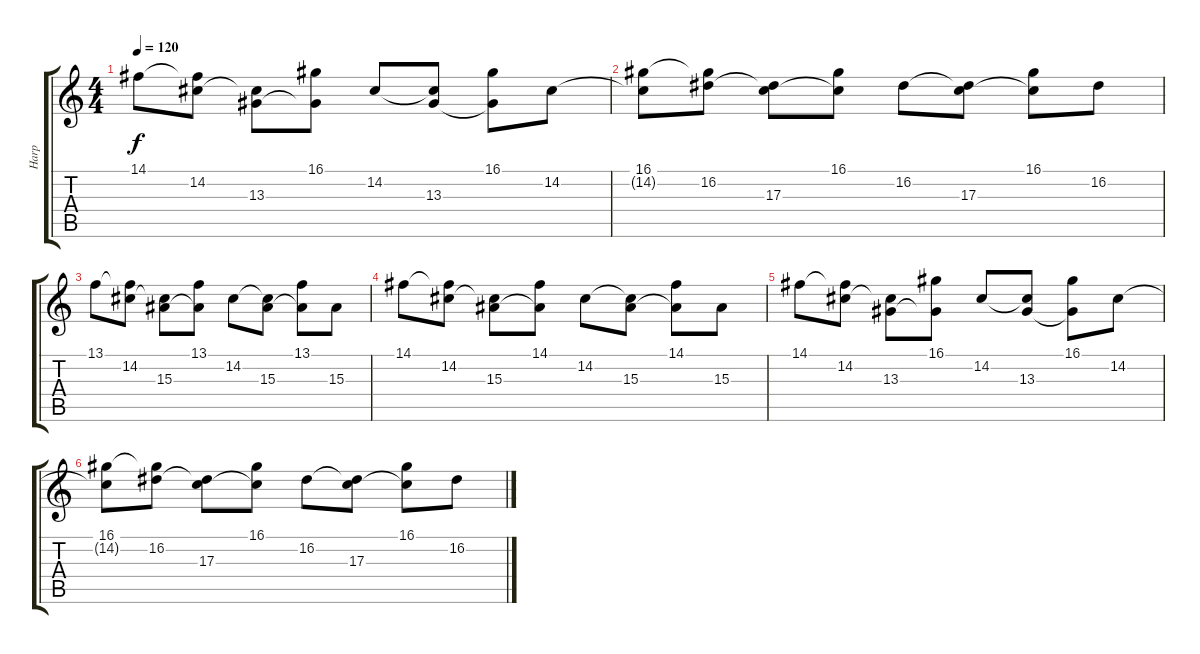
\track ("Harp" "Harp") {instrument orchestralharp}
\staff {score tabs}
\tuning (E4 B3 G3 D3 A2 E2) {hide}
\ts (4 4)
\tempo 120
\clef g2
\ks c
14.1.8{dy f} (14.1{t} 14.2).8 (14.2{t} 13.3).8 (16.1 13.3{t}).8 14.2.8 (14.2{t} 13.3).8 (16.1 13.3{t}).8 14.2.8 |
(16.1 14.2{t}).8{volume 0} (16.1{t} 16.2).8 (16.2{t} 17.3).8 (16.1 17.3{t}).8 16.2.8 (16.2{t} 17.3).8 (16.1 17.3{t}).8 16.2.8 |
13.1.8 (13.1{t} 14.2).8 (14.2{t} 15.3).8 (13.1 15.3{t}).8 14.2.8 (14.2{t} 15.3).8 (13.1 15.3{t}).8 15.3.8 |
14.1.8 (14.1{t} 14.2).8 (14.2{t} 15.3).8 (14.1 15.3{t}).8 14.2.8 (14.2{t} 15.3).8 (14.1 15.3{t}).8 15.3.8 |
14.1.8 (14.1{t} 14.2).8 (14.2{t} 13.3).8 (16.1 13.3{t}).8 14.2.8 (14.2{t} 13.3).8 (16.1 13.3{t}).8 14.2.8 |
(16.1 14.2{t}).8 (16.1{t} 16.2).8 (16.2{t} 17.3).8 (16.1 17.3{t}).8 16.2.8 (16.2{t} 17.3).8 (16.1 17.3{t}).8 16.2.8
